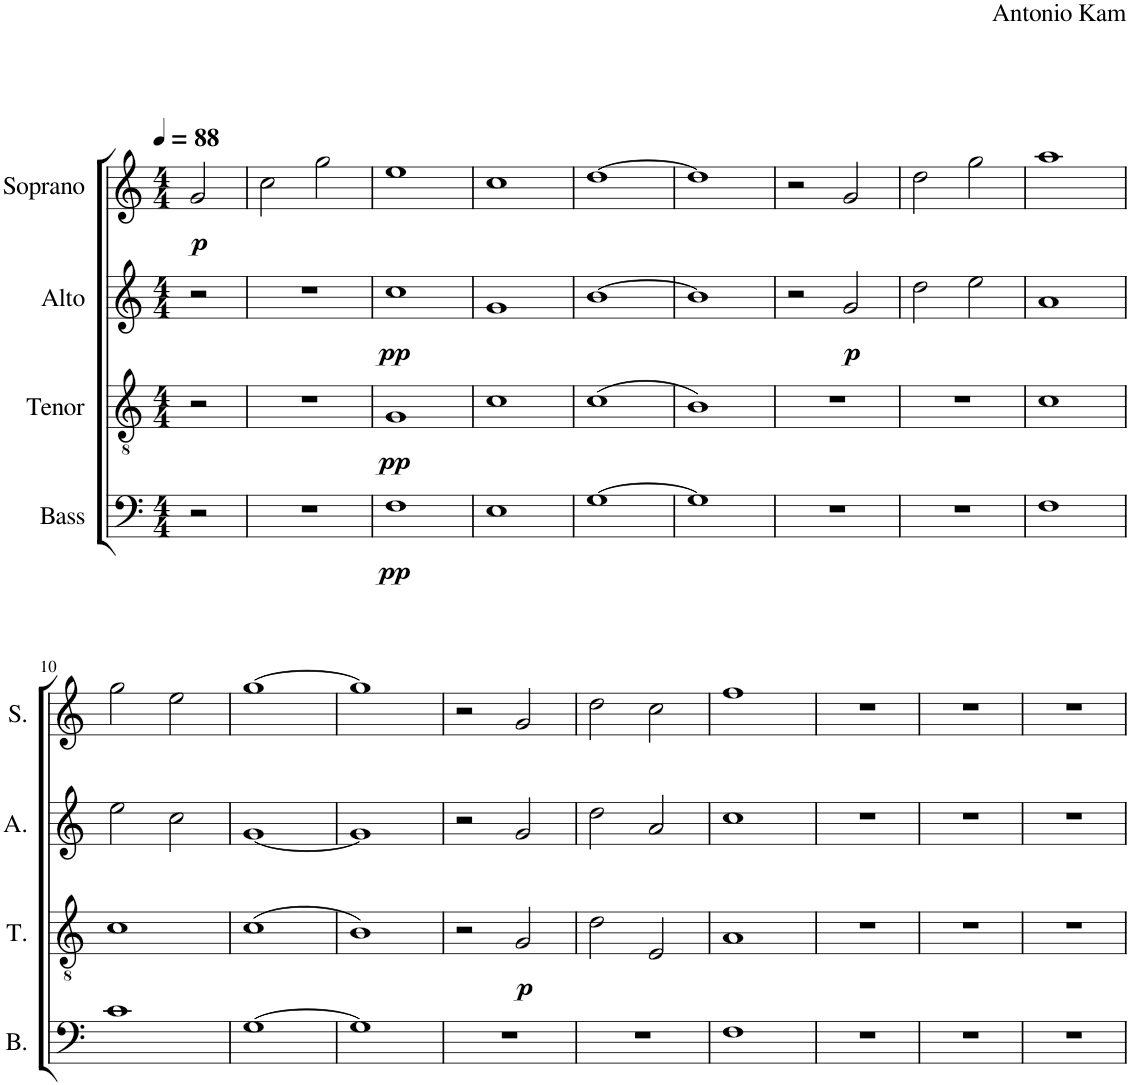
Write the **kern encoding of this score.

**kern	**dynam	**kern	**dynam	**kern	**dynam	**kern	**dynam
*part4	*part4	*part3	*part3	*part2	*part2	*part1	*part1
*staff4	*staff4	*staff3	*staff3	*staff2	*staff2	*staff1	*staff1
*I"Bass	*	*I"Tenor	*	*I"Alto	*	*I"Soprano	*
*I'B.	*	*I'T.	*	*I'A.	*	*I'S.	*
*clefF4	*	*clefGv2	*	*clefG2	*	*clefG2	*
*k[]	*	*k[]	*	*k[]	*	*k[]	*
*M4/4	*	*M4/4	*	*M4/4	*	*M4/4	*
*MM88	*	*MM88	*	*MM88	*	*MM88	*
=1	=1	=1	=1	=1	=1	=1	=1
!	!	!	!	!	!	!	!LO:DY:b
2r	.	2r	.	2r	.	2g/	p
=2	=2	=2	=2	=2	=2	=2	=2
1r	.	1r	.	1r	.	2cc\	.
.	.	.	.	.	.	2gg\	.
=3	=3	=3	=3	=3	=3	=3	=3
!	!LO:DY:b	!	!LO:DY:b	!	!LO:DY:b	!	!
1F	pp	1G	pp	1cc	pp	1ee	.
=4	=4	=4	=4	=4	=4	=4	=4
1E	.	1c	.	1g	.	1cc	.
=5	=5	=5	=5	=5	=5	=5	=5
[1G	.	(1c	.	[1b	.	[1dd	.
=6	=6	=6	=6	=6	=6	=6	=6
1G]	.	1B)	.	1b]	.	1dd]	.
=7	=7	=7	=7	=7	=7	=7	=7
1r	.	1r	.	2r	.	2r	.
!	!	!	!	!	!LO:DY:b	!	!
.	.	.	.	2g/	p	2g/	.
=8	=8	=8	=8	=8	=8	=8	=8
1r	.	1r	.	2dd\	.	2dd\	.
.	.	.	.	2ee\	.	2gg\	.
=9	=9	=9	=9	=9	=9	=9	=9
1F	.	1c	.	1a	.	1aa	.
!!LO:LB:g=z
=10	=10	=10	=10	=10	=10	=10	=10
1c	.	1c	.	2ee\	.	2gg\	.
.	.	.	.	2cc\	.	2ee\	.
=11	=11	=11	=11	=11	=11	=11	=11
[1G	.	(1c	.	[1g	.	[1gg	.
=12	=12	=12	=12	=12	=12	=12	=12
1G]	.	1B)	.	1g]	.	1gg]	.
=13	=13	=13	=13	=13	=13	=13	=13
1r	.	2r	.	2r	.	2r	.
!	!	!	!LO:DY:b	!	!	!	!
.	.	2G/	p	2g/	.	2g/	.
=14	=14	=14	=14	=14	=14	=14	=14
1r	.	2d\	.	2dd\	.	2dd\	.
.	.	2E/	.	2a/	.	2cc\	.
=15	=15	=15	=15	=15	=15	=15	=15
1F	.	1A	.	1cc	.	1ff	.
=16	=16	=16	=16	=16	=16	=16	=16
1r	.	1r	.	1r	.	1r	.
=17	=17	=17	=17	=17	=17	=17	=17
1r	.	1r	.	1r	.	1r	.
=18	=18	=18	=18	=18	=18	=18	=18
1r	.	1r	.	1r	.	1r	.
=	=	=	=	=	=	=	=
*-	*-	*-	*-	*-	*-	*-	*-
